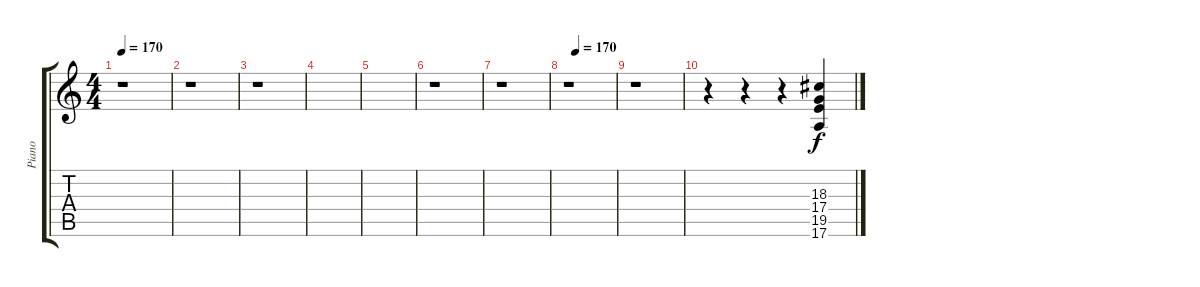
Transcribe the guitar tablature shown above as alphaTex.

\track ("Piano" "Piano") {instrument electricgrandpiano}
\staff {score tabs}
\tuning (E4 B3 G3 D3 A2 E2) {hide}
\ts (4 4)
\tempo 170
\clef g2
\ks c
r.1{dy f} |
r.1 |
r.1 |
|
|
r.1 |
r.1 |
\tempo (170 0.16666666666666666)
r.1 |
r.1 |
r.4 r.4 r.4 (18.3 17.4 19.5 17.6).4
